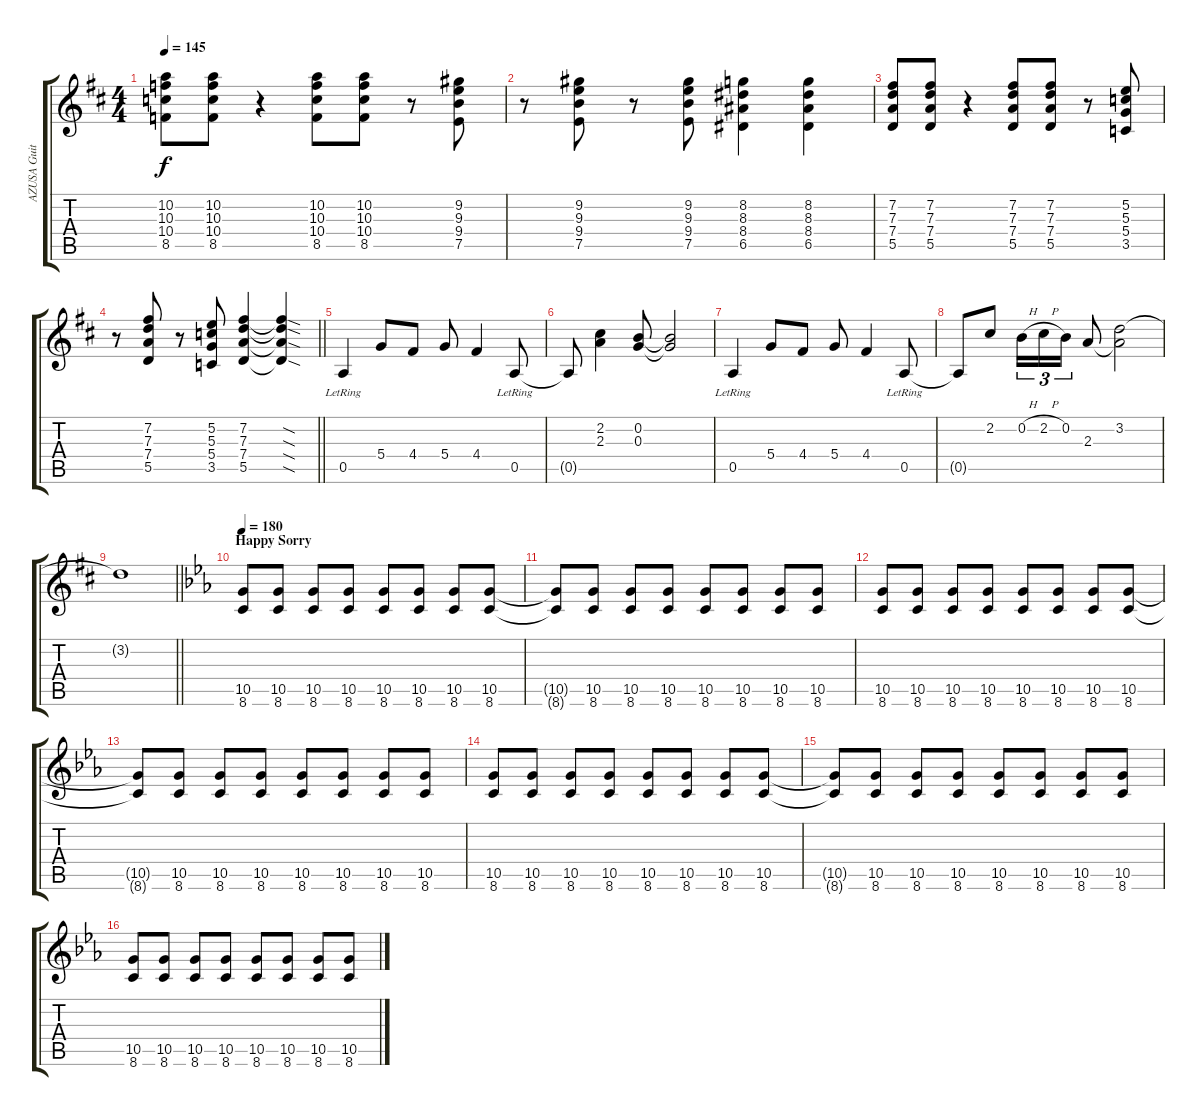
\track ("AZUSA Guitar" "AZUSA Guit") {instrument distortionguitar}
\staff {score tabs}
\tuning (E4 B3 G3 D3 A2 E2) {hide}
\ts (4 4)
\tempo 145
\clef g2
\ks d
(10.2 10.3 10.4 8.5).8{dy f} (10.2 10.3 10.4 8.5).8 r.4 (10.2 10.3 10.4 8.5).8 (10.2 10.3 10.4 8.5).8 r.8 (9.2 9.3 9.4 7.5).8 |
r.8 (9.2 9.3 9.4 7.5).8 r.8 (9.2 9.3 9.4 7.5).8 (8.2 8.3 8.4 6.5).4 (8.2 8.3 8.4 6.5).4 |
(7.2 7.3 7.4 5.5).8 (7.2 7.3 7.4 5.5).8 r.4 (7.2 7.3 7.4 5.5).8 (7.2 7.3 7.4 5.5).8 r.8 (5.2 5.3 5.4 3.5).8 |
\barLineRight lightlight
r.8 (7.2 7.3 7.4 5.5).8 r.8 (5.2 5.3 5.4 3.5).8 (7.2 7.3 7.4 5.5).4 (7.2{sod t} 7.3{sod t} 7.4{sod t} 5.5{sod t}).4 |
0.5{lr}.4 5.4.8 4.4.8 5.4.8 4.4.4 0.5{lr}.8 |
0.5{t}.8 (2.2 2.3).4 (0.2 0.3).8 (0.2{t} 0.3{t}).2 |
0.5{lr}.4 5.4.8 4.4.8 5.4.8 4.4.4 0.5{lr}.8 |
0.5{t}.8 2.2.8 0.2{h}.16{tu (3 2)} 2.2{h}.16{tu (3 2)} 0.2.16{tu (3 2)} 2.3.8 (3.2 2.3{t}).2 |
\barLineRight lightlight
3.2{t}.1 |
\section ("" "Happy Sorry")
\tempo 180
\ks cminor
(10.5 8.6).8 (10.5 8.6).8 (10.5 8.6).8 (10.5 8.6).8 (10.5 8.6).8 (10.5 8.6).8 (10.5 8.6).8 (10.5 8.6).8 |
(10.5{t} 8.6{t}).8 (10.5 8.6).8 (10.5 8.6).8 (10.5 8.6).8 (10.5 8.6).8 (10.5 8.6).8 (10.5 8.6).8 (10.5 8.6).8 |
(10.5 8.6).8 (10.5 8.6).8 (10.5 8.6).8 (10.5 8.6).8 (10.5 8.6).8 (10.5 8.6).8 (10.5 8.6).8 (10.5 8.6).8 |
(10.5{t} 8.6{t}).8 (10.5 8.6).8 (10.5 8.6).8 (10.5 8.6).8 (10.5 8.6).8 (10.5 8.6).8 (10.5 8.6).8 (10.5 8.6).8 |
(10.5 8.6).8 (10.5 8.6).8 (10.5 8.6).8 (10.5 8.6).8 (10.5 8.6).8 (10.5 8.6).8 (10.5 8.6).8 (10.5 8.6).8 |
(10.5{t} 8.6{t}).8 (10.5 8.6).8 (10.5 8.6).8 (10.5 8.6).8 (10.5 8.6).8 (10.5 8.6).8 (10.5 8.6).8 (10.5 8.6).8 |
(10.5 8.6).8 (10.5 8.6).8 (10.5 8.6).8 (10.5 8.6).8 (10.5 8.6).8 (10.5 8.6).8 (10.5 8.6).8 (10.5 8.6).8
